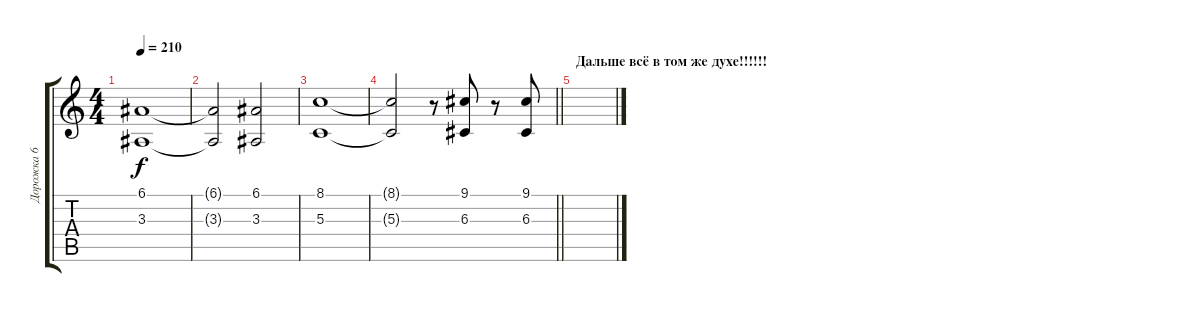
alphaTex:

\track ("Дорожка 6" "Дорожка 6") {instrument tuba}
\staff {score tabs}
\tuning (E4 B3 G3 D3 A2 E2) {hide}
\ts (4 4)
\tempo 210
\clef g2
\ks c
(6.1 3.3).1{dy f} |
(6.1{t} 3.3{t}).2 (6.1 3.3).2 |
(8.1 5.3).1 |
\barLineRight lightlight
(8.1{t} 5.3{t}).2 r.8 (9.1 6.3).8 r.8 (9.1 6.3).8 |
\section ("" "Дальше всё в том же духе!!!!!!")
